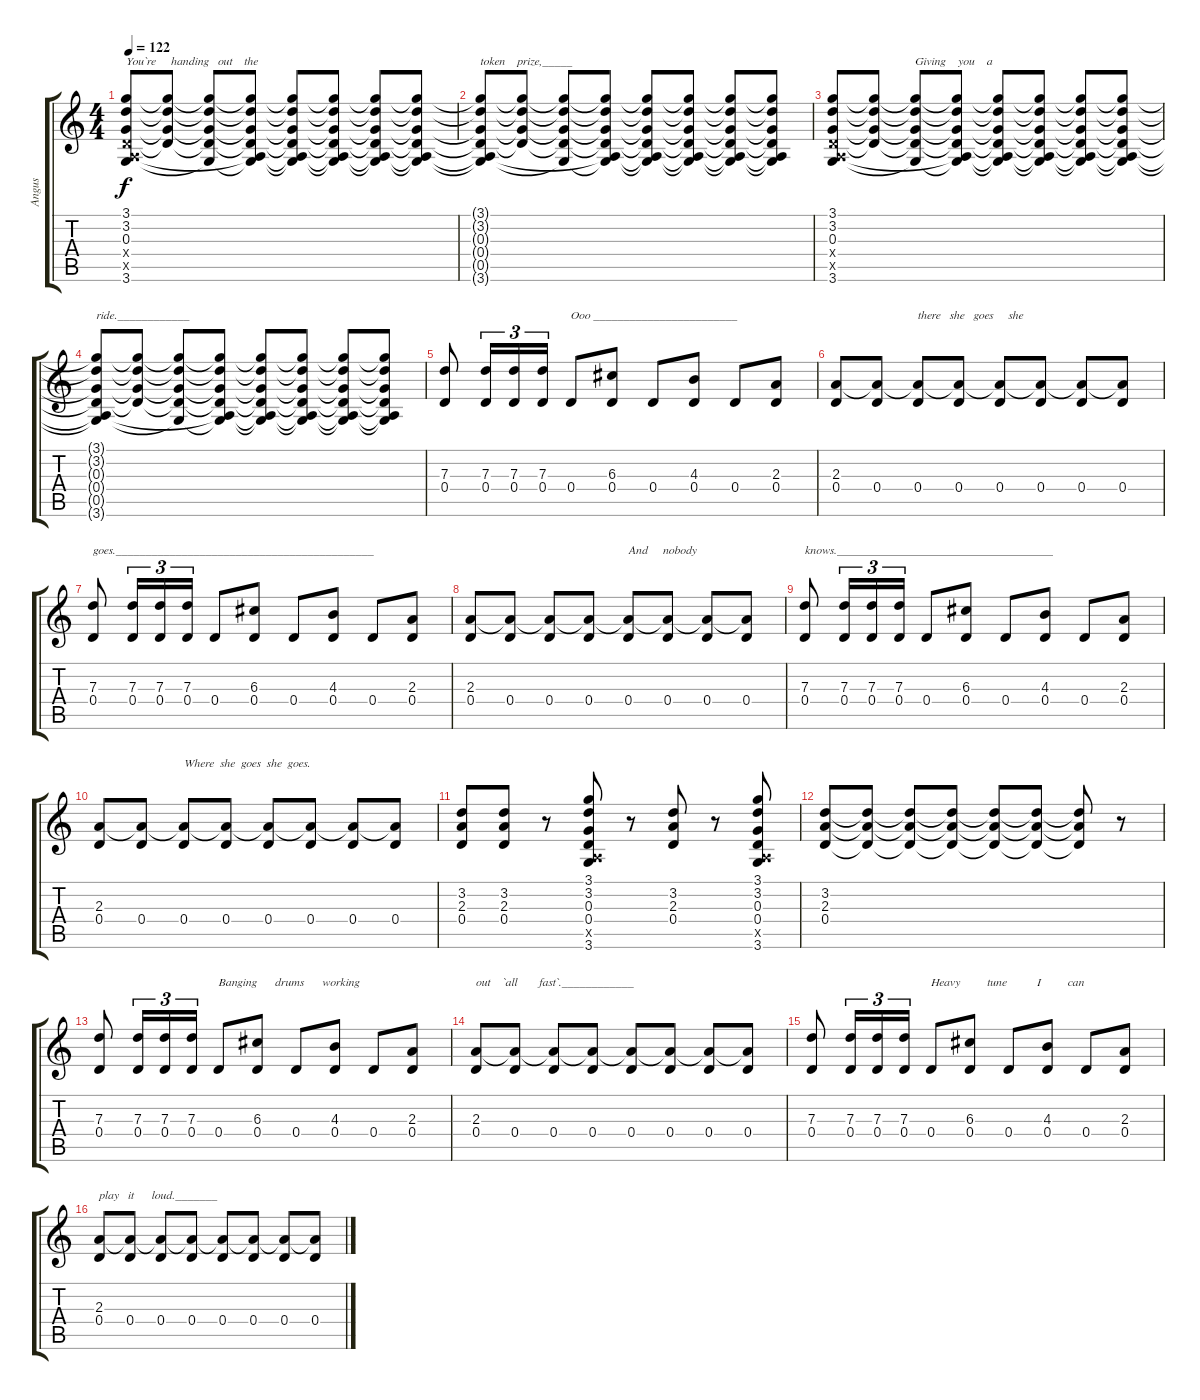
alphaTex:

\track ("Angus" "Angus") {instrument distortionguitar}
\staff {score tabs}
\tuning (E4 B3 G3 D3 A2 E2) {hide}
\ts (4 4)
\tempo 122
\clef g2
\ks c
(3.1 3.2 0.3 0.4{x} 0.5{x} 3.6).8{txt "You`re     handing   out    the  " dy f} (3.1{t} 3.2{t} 0.3{t} 0.4{t}).8 (3.1{t} 3.2{t} 0.3{t} 0.4{t} 3.6{t}).8 (3.1{t} 3.2{t} 0.3{t} 0.4{t} 0.5{t} 3.6{t}).8 (3.1{t} 3.2{t} 0.3{t} 0.4{t} 0.5{t} 3.6{t}).8 (3.1{t} 3.2{t} 0.3{t} 0.4{t} 0.5{t} 3.6{t}).8 (3.1{t} 3.2{t} 0.3{t} 0.4{t} 0.5{t} 3.6{t}).8 (3.1{t} 3.2{t} 0.3{t} 0.4{t} 0.5{t} 3.6{t}).8 |
(3.1{t} 3.2{t} 0.3{t} 0.4{t} 0.5{t} 3.6{t}).8{txt "token    prize,_____"} (3.1{t} 3.2{t} 0.3{t} 0.4{t}).8 (3.1{t} 3.2{t} 0.3{t} 0.4{t} 3.6{t}).8 (3.1{t} 3.2{t} 0.3{t} 0.4{t} 0.5{t} 3.6{t}).8 (3.1{t} 3.2{t} 0.3{t} 0.4{t} 0.5{t} 3.6{t}).8 (3.1{t} 3.2{t} 0.3{t} 0.4{t} 0.5{t} 3.6{t}).8 (3.1{t} 3.2{t} 0.3{t} 0.4{t} 0.5{t} 3.6{t}).8 (3.1{t} 3.2{t} 0.3{t} 0.4{t} 0.5{t} 3.6{t}).8 |
(3.1 3.2 0.3 0.4{x} 0.5{x} 3.6).8 (3.1{t} 3.2{t} 0.3{t} 0.4{t}).8 (3.1{t} 3.2{t} 0.3{t} 0.4{t} 3.6{t}).8{txt "Giving    you    a  "} (3.1{t} 3.2{t} 0.3{t} 0.4{t} 0.5{t} 3.6{t}).8 (3.1{t} 3.2{t} 0.3{t} 0.4{t} 0.5{t} 3.6{t}).8 (3.1{t} 3.2{t} 0.3{t} 0.4{t} 0.5{t} 3.6{t}).8 (3.1{t} 3.2{t} 0.3{t} 0.4{t} 0.5{t} 3.6{t}).8 (3.1{t} 3.2{t} 0.3{t} 0.4{t} 0.5{t} 3.6{t}).8 |
(3.1{t} 3.2{t} 0.3{t} 0.4{t} 0.5{t} 3.6{t}).8{txt "ride.____________"} (3.1{t} 3.2{t} 0.3{t} 0.4{t}).8 (3.1{t} 3.2{t} 0.3{t} 0.4{t} 3.6{t}).8 (3.1{t} 3.2{t} 0.3{t} 0.4{t} 0.5{t} 3.6{t}).8 (3.1{t} 3.2{t} 0.3{t} 0.4{t} 0.5{t} 3.6{t}).8 (3.1{t} 3.2{t} 0.3{t} 0.4{t} 0.5{t} 3.6{t}).8 (3.1{t} 3.2{t} 0.3{t} 0.4{t} 0.5{t} 3.6{t}).8 (3.1{t} 3.2{t} 0.3{t} 0.4{t} 0.5{t} 3.6{t}).8 |
(7.3 0.4).8 (7.3 0.4).16{tu (3 2)} (7.3 0.4).16{tu (3 2)} (7.3 0.4).16{tu (3 2)} 0.4.8{txt "Ooo ________________________"} (6.3 0.4).8 0.4.8 (4.3 0.4).8 0.4.8 (2.3 0.4).8 |
(2.3 0.4).8 (2.3{t} 0.4).8 (2.3{t} 0.4).8{txt "there   she   goes     she"} (2.3{t} 0.4).8 (2.3{t} 0.4).8 (2.3{t} 0.4).8 (2.3{t} 0.4).8 (2.3{t} 0.4).8 |
(7.3 0.4).8{txt "goes.___________________________________________"} (7.3 0.4).16{tu (3 2)} (7.3 0.4).16{tu (3 2)} (7.3 0.4).16{tu (3 2)} 0.4.8 (6.3 0.4).8 0.4.8 (4.3 0.4).8 0.4.8 (2.3 0.4).8 |
(2.3 0.4).8 (2.3{t} 0.4).8 (2.3{t} 0.4).8 (2.3{t} 0.4).8 (2.3{t} 0.4).8{txt "And     nobody"} (2.3{t} 0.4).8 (2.3{t} 0.4).8 (2.3{t} 0.4).8 |
(7.3 0.4).8{txt "knows.____________________________________"} (7.3 0.4).16{tu (3 2)} (7.3 0.4).16{tu (3 2)} (7.3 0.4).16{tu (3 2)} 0.4.8 (6.3 0.4).8 0.4.8 (4.3 0.4).8 0.4.8 (2.3 0.4).8 |
(2.3 0.4).8 (2.3{t} 0.4).8 (2.3{t} 0.4).8{txt "Where  she  goes  she  goes."} (2.3{t} 0.4).8 (2.3{t} 0.4).8 (2.3{t} 0.4).8 (2.3{t} 0.4).8 (2.3{t} 0.4).8 |
(3.2 2.3 0.4).8 (3.2 2.3 0.4).8 r.8 (3.1 3.2 0.3 0.4 0.5{x} 3.6).8 r.8 (3.2 2.3 0.4).8 r.8 (3.1 3.2 0.3 0.4 0.5{x} 3.6).8 |
(3.2 2.3 0.4).8 (3.2{t} 2.3{t} 0.4{t}).8 (3.2{t} 2.3{t} 0.4{t}).8 (3.2{t} 2.3{t} 0.4{t}).8 (3.2{t} 2.3{t} 0.4{t}).8 (3.2{t} 2.3{t} 0.4{t}).8 (3.2{t} 2.3{t} 0.4{t}).8 r.8 |
(7.3 0.4).8 (7.3 0.4).16{tu (3 2)} (7.3 0.4).16{tu (3 2)} (7.3 0.4).16{tu (3 2)} 0.4.8{txt "Banging      drums      working  "} (6.3 0.4).8 0.4.8 (4.3 0.4).8 0.4.8 (2.3 0.4).8 |
(2.3 0.4).8{txt "out    `all       fast`.____________"} (2.3{t} 0.4).8 (2.3{t} 0.4).8 (2.3{t} 0.4).8 (2.3{t} 0.4).8 (2.3{t} 0.4).8 (2.3{t} 0.4).8 (2.3{t} 0.4).8 |
(7.3 0.4).8 (7.3 0.4).16{tu (3 2)} (7.3 0.4).16{tu (3 2)} (7.3 0.4).16{tu (3 2)} 0.4.8{txt "Heavy         tune          I         can"} (6.3 0.4).8 0.4.8 (4.3 0.4).8 0.4.8 (2.3 0.4).8 |
(2.3 0.4).8{txt "play   it      loud._______"} (2.3{t} 0.4).8 (2.3{t} 0.4).8 (2.3{t} 0.4).8 (2.3{t} 0.4).8 (2.3{t} 0.4).8 (2.3{t} 0.4).8 (2.3{t} 0.4).8
